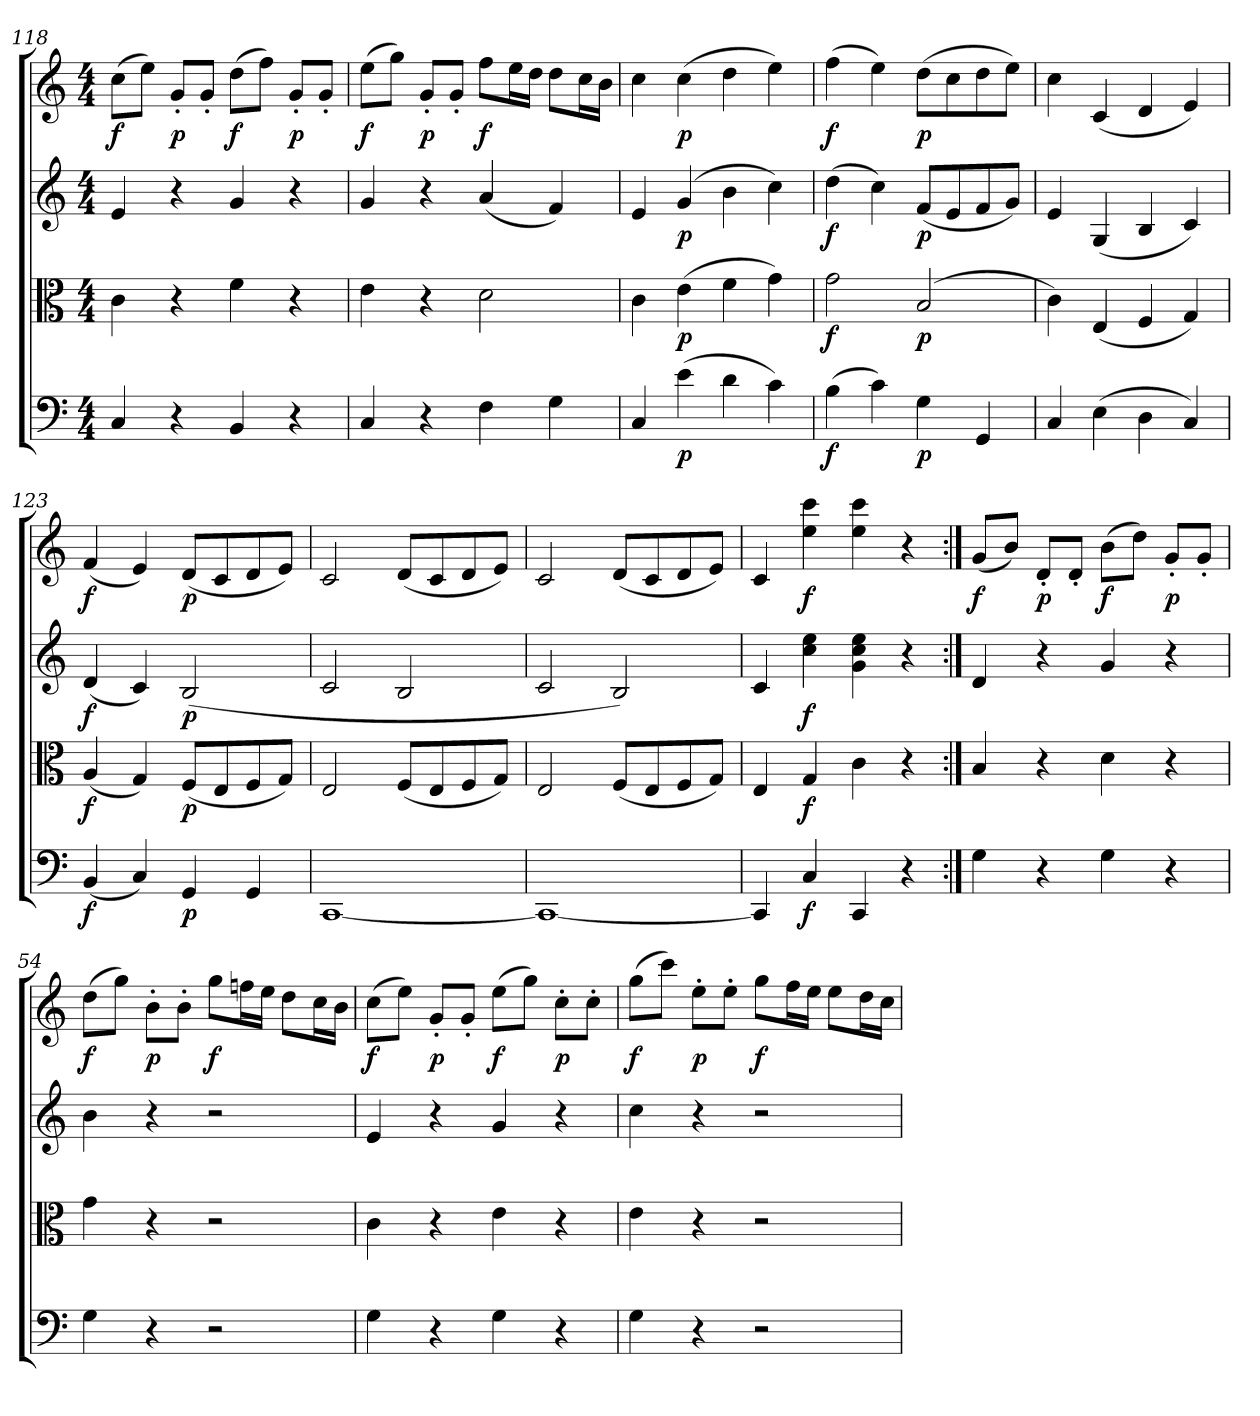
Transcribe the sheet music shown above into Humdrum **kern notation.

**kern	**dynam	**kern	**dynam	**kern	**dynam	**kern	**dynam
*part4	*part4	*part3	*part3	*part2	*part2	*part1	*part1
*staff4	*staff4	*staff3	*staff3	*staff2	*staff2	*staff1	*staff1
*clefF4	*	*clefC3	*	*clefG2	*	*clefG2	*
*k[]	*	*k[]	*	*k[]	*	*k[]	*
*C:	*	*C:	*	*C:	*	*C:	*
*M4/4	*	*M4/4	*	*M4/4	*	*M4/4	*
=118	=118	=118	=118	=118	=118	=118	=118
4C/	.	4c\	.	4e/	.	(8cc\L	f
.	.	.	.	.	.	8ee\J)	.
4r	.	4r	.	4r	.	8g'/L	p
.	.	.	.	.	.	8g'/J	.
4BB/	.	4f\	.	4g/	.	(8dd\L	f
.	.	.	.	.	.	8ff\J)	.
4r	.	4r	.	4r	.	8g'/L	p
.	.	.	.	.	.	8g'/J	.
=119	=119	=119	=119	=119	=119	=119	=119
4C/	.	4e\	.	4g/	.	(8ee\L	f
.	.	.	.	.	.	8gg\J)	.
4r	.	4r	.	4r	.	8g'/L	p
.	.	.	.	.	.	8g'/J	.
4F\	.	2d\	.	(4a/	.	8ff\L	f
.	.	.	.	.	.	16ee\L	.
.	.	.	.	.	.	16dd\JJ	.
4G\	.	.	.	4f/)	.	8dd\L	.
.	.	.	.	.	.	16cc\L	.
.	.	.	.	.	.	16b\JJ	.
=120	=120	=120	=120	=120	=120	=120	=120
4C/	.	4c\	.	4e/	.	4cc\	.
(4e\	p	(4e\	p	(4g/	p	(4cc\	p
4d\	.	4f\	.	4b\	.	4dd\	.
4c\)	.	4g\)	.	4cc\)	.	4ee\)	.
=121	=121	=121	=121	=121	=121	=121	=121
(4B\	f	2g\	f	(4dd\	f	(4ff\	f
4c\)	.	.	.	4cc\)	.	4ee\)	.
4G\	p	(2B/	p	(8f/L	p	(8dd\L	p
.	.	.	.	8e/	.	8cc\	.
4GG/	.	.	.	8f/	.	8dd\	.
.	.	.	.	8g/J)	.	8ee\J)	.
=122	=122	=122	=122	=122	=122	=122	=122
4C/	.	4c\)	.	4e/	.	4cc\	.
(4E\	.	(4E/	.	(4G/	.	(4c/	.
4D\	.	4F/	.	4B/	.	4d/	.
4C/)	.	4G/)	.	4c/)	.	4e/)	.
=123	=123	=123	=123	=123	=123	=123	=123
(4BB/	f	(4A/	f	(4d/	f	(4f/	f
4C/)	.	4G/)	.	4c/)	.	4e/)	.
4GG/	p	(8F/L	p	(2B/	p	(8d/L	p
.	.	8E/	.	.	.	8c/	.
4GG/	.	8F/	.	.	.	8d/	.
.	.	8G/J)	.	.	.	8e/J)	.
=124	=124	=124	=124	=124	=124	=124	=124
[1CC/	.	2E/	.	2c/	.	2c/	.
.	.	(8F/L	.	2B/	.	(8d/L	.
.	.	8E/	.	.	.	8c/	.
.	.	8F/	.	.	.	8d/	.
.	.	8G/J)	.	.	.	8e/J)	.
=125	=125	=125	=125	=125	=125	=125	=125
1CC/_	.	2E/	.	2c/	.	2c/	.
.	.	(8F/L	.	2B/)	.	(8d/L	.
.	.	8E/	.	.	.	8c/	.
.	.	8F/	.	.	.	8d/	.
.	.	8G/J)	.	.	.	8e/J)	.
=126	=126	=126	=126	=126	=126	=126	=126
4CC/]	.	4E/	.	4c/	.	4c/	.
4C/	f	4G/	f	4cc\ 4ee\	f	4ee\ 4ccc\	f
4CC/	.	4c\	.	4g\ 4cc\ 4ee\	.	4ee\ 4ccc\	.
4r	.	4r	.	4r	.	4r	.
=:|!	=:|!	=:|!	=:|!	=:|!	=:|!	=:|!	=:|!
4G\	.	4B/	.	4d/	.	(8g/L	f
.	.	.	.	.	.	8b/J)	.
4r	.	4r	.	4r	.	8d'/L	p
.	.	.	.	.	.	8d'/J	.
4G\	.	4d\	.	4g/	.	(8b\L	f
.	.	.	.	.	.	8dd\J)	.
4r	.	4r	.	4r	.	8g'/L	p
.	.	.	.	.	.	8g'/J	.
=54	=54	=54	=54	=54	=54	=54	=54
4G\	.	4g\	.	4b\	.	(8dd\L	f
.	.	.	.	.	.	8gg\J)	.
4r	.	4r	.	4r	.	8b'\L	p
.	.	.	.	.	.	8b'\J	.
2r	.	2r	.	2r	.	8gg\L	f
.	.	.	.	.	.	16ffn\L	.
.	.	.	.	.	.	16ee\JJ	.
.	.	.	.	.	.	8dd\L	.
.	.	.	.	.	.	16cc\L	.
.	.	.	.	.	.	16b\JJ	.
=55	=55	=55	=55	=55	=55	=55	=55
4G\	.	4c\	.	4e/	.	(8cc\L	f
.	.	.	.	.	.	8ee\J)	.
4r	.	4r	.	4r	.	8g'/L	p
.	.	.	.	.	.	8g'/J	.
4G\	.	4e\	.	4g/	.	(8ee\L	f
.	.	.	.	.	.	8gg\J)	.
4r	.	4r	.	4r	.	8cc'\L	p
.	.	.	.	.	.	8cc'\J	.
=56	=56	=56	=56	=56	=56	=56	=56
4G\	.	4e\	.	4cc\	.	(8gg\L	f
.	.	.	.	.	.	8ccc\J)	.
4r	.	4r	.	4r	.	8ee'\L	p
.	.	.	.	.	.	8ee'\J	.
2r	.	2r	.	2r	.	8gg\L	f
.	.	.	.	.	.	16ff\L	.
.	.	.	.	.	.	16ee\JJ	.
.	.	.	.	.	.	8ee\L	.
.	.	.	.	.	.	16dd\L	.
.	.	.	.	.	.	16cc\JJ	.
=	=	=	=	=	=	=	=
*-	*-	*-	*-	*-	*-	*-	*-
